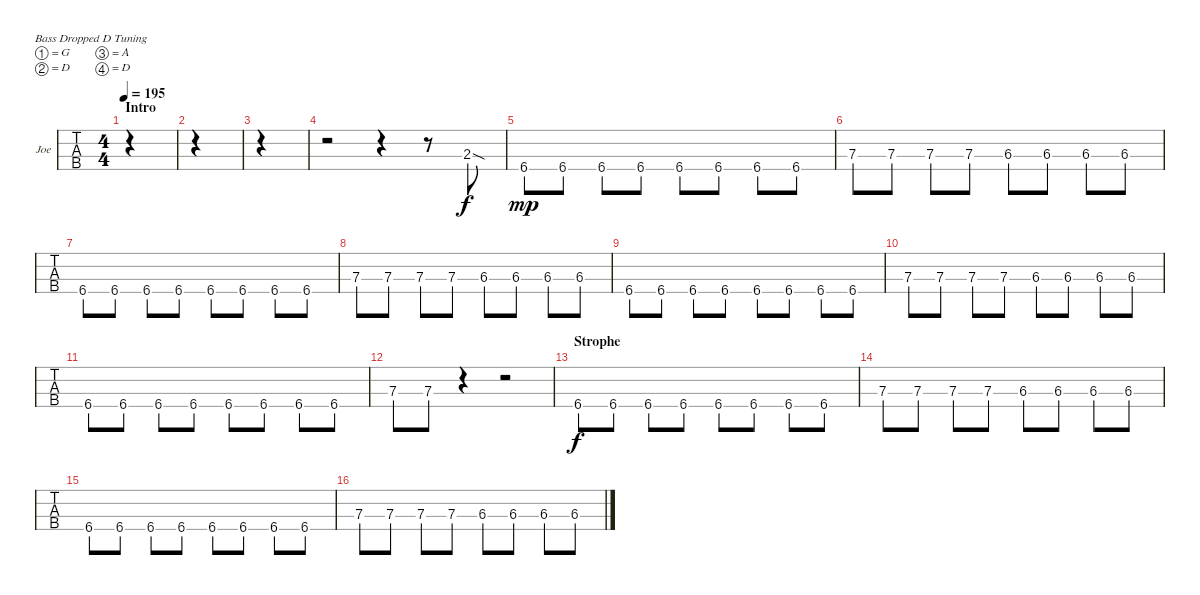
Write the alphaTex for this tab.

\defaultSystemsLayout 4
\bracketExtendMode groupsimilarinstruments
\firstSystemTrackNameOrientation horizontal
\otherSystemsTrackNameOrientation horizontal
\track ("Electric Bass" "Joe ") {instrument electricbassfinger}
\staff {tabs}
\tuning (G2 D2 A1 D1)
\ts (4 4)
\section ("" "Intro")
\tempo 195
\clef f4
\scale
0.485477
\ks c
|
\scale
0.257261 |
\scale
0.257261 |
\scale
0.333333 r.2 r.4 r.8 2.3{sod}.8 |
\scale
0.333333 6.4.8{dy mp} 6.4.8 6.4.8 6.4.8 6.4.8 6.4.8 6.4.8 6.4.8 |
\scale
0.333333 7.3.8 7.3.8 7.3.8 7.3.8 6.3.8 6.3.8 6.3.8 6.3.8 |
\scale
0.333333 6.4.8 6.4.8 6.4.8 6.4.8 6.4.8 6.4.8 6.4.8 6.4.8 |
\scale
0.333333 7.3.8 7.3.8 7.3.8 7.3.8 6.3.8 6.3.8 6.3.8 6.3.8 |
\scale
0.333333 6.4.8 6.4.8 6.4.8 6.4.8 6.4.8 6.4.8 6.4.8 6.4.8 |
\scale
0.333333 7.3.8 7.3.8 7.3.8 7.3.8 6.3.8 6.3.8 6.3.8 6.3.8 |
\scale
0.333333 6.4.8 6.4.8 6.4.8 6.4.8 6.4.8 6.4.8 6.4.8 6.4.8 |
\scale
0.333333 7.3.8 7.3.8 r.4 r.2 |
\section ("" "Strophe")
\scale
0.333333 6.4.8{dy f} 6.4.8 6.4.8 6.4.8 6.4.8 6.4.8 6.4.8 6.4.8 |
\scale
0.333333 7.3.8 7.3.8 7.3.8 7.3.8 6.3.8 6.3.8 6.3.8 6.3.8 |
\scale
0.333333 6.4.8 6.4.8 6.4.8 6.4.8 6.4.8 6.4.8 6.4.8 6.4.8 |
\scale
0.333333 7.3.8 7.3.8 7.3.8 7.3.8 6.3.8 6.3.8 6.3.8 6.3.8
